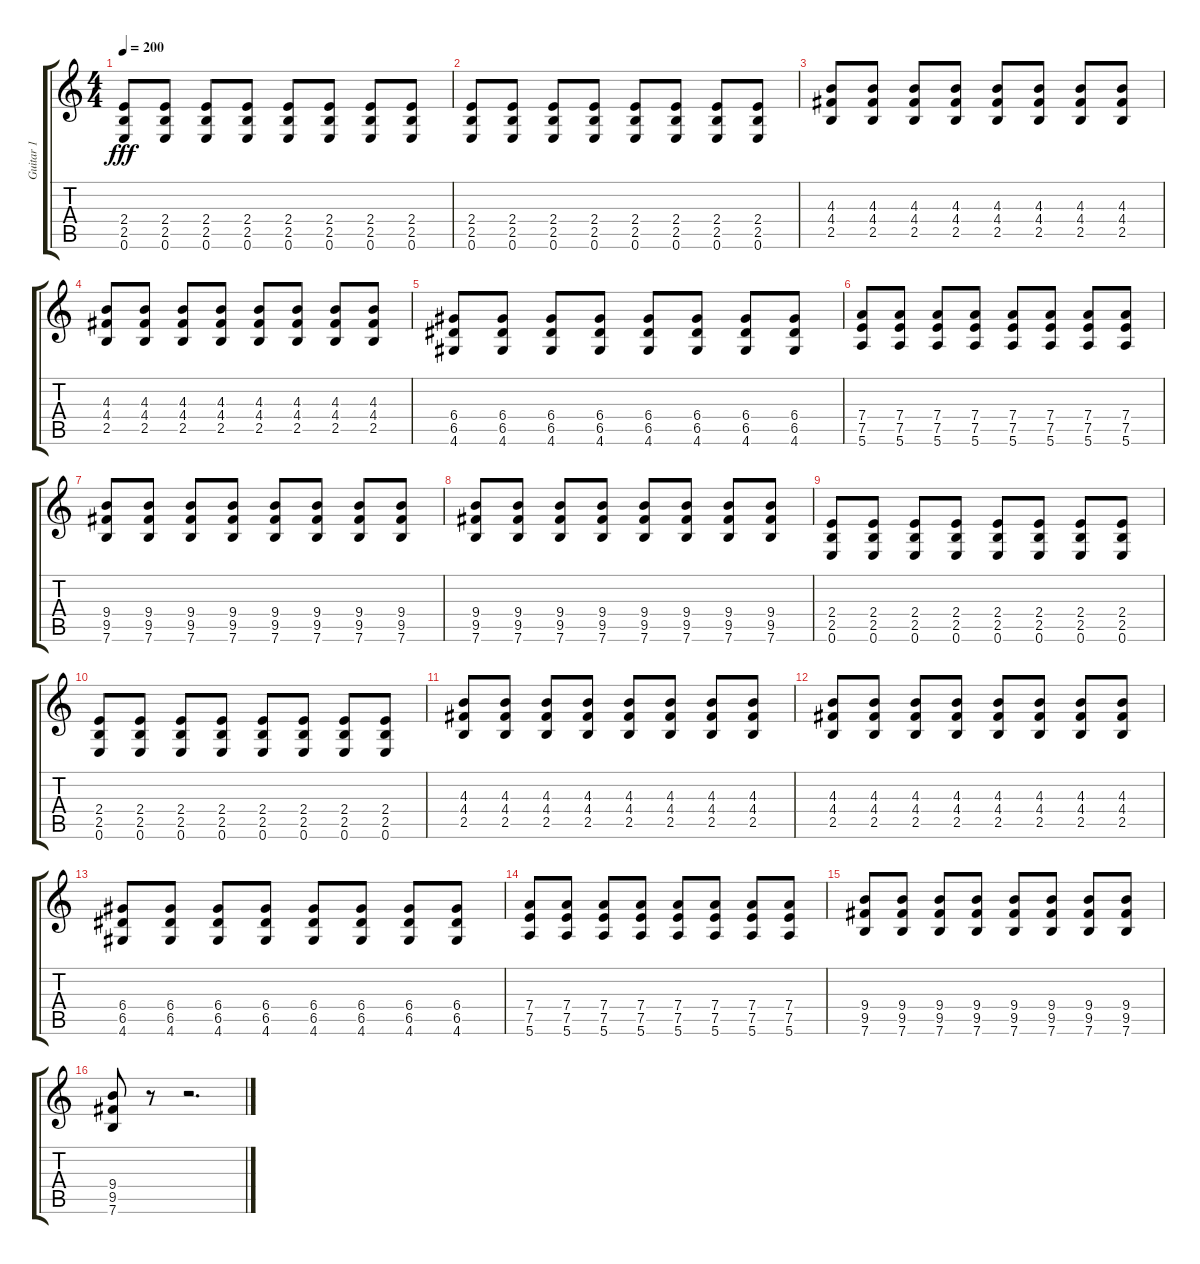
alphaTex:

\track ("Guitar 1" "Guitar 1") {instrument overdrivenguitar}
\staff {score tabs}
\tuning (E4 B3 G3 D3 A2 E2) {hide}
\ts (4 4)
\tempo 200
\clef g2
\ks c
(2.4 2.5 0.6).8{dy fff} (2.4 2.5 0.6).8 (2.4 2.5 0.6).8 (2.4 2.5 0.6).8 (2.4 2.5 0.6).8 (2.4 2.5 0.6).8 (2.4 2.5 0.6).8 (2.4 2.5 0.6).8 |
(2.4 2.5 0.6).8 (2.4 2.5 0.6).8 (2.4 2.5 0.6).8 (2.4 2.5 0.6).8 (2.4 2.5 0.6).8 (2.4 2.5 0.6).8 (2.4 2.5 0.6).8 (2.4 2.5 0.6).8 |
(4.3 4.4 2.5).8 (4.3 4.4 2.5).8 (4.3 4.4 2.5).8 (4.3 4.4 2.5).8 (4.3 4.4 2.5).8 (4.3 4.4 2.5).8 (4.3 4.4 2.5).8 (4.3 4.4 2.5).8 |
(4.3 4.4 2.5).8 (4.3 4.4 2.5).8 (4.3 4.4 2.5).8 (4.3 4.4 2.5).8 (4.3 4.4 2.5).8 (4.3 4.4 2.5).8 (4.3 4.4 2.5).8 (4.3 4.4 2.5).8 |
(6.4 6.5 4.6).8 (6.4 6.5 4.6).8 (6.4 6.5 4.6).8 (6.4 6.5 4.6).8 (6.4 6.5 4.6).8 (6.4 6.5 4.6).8 (6.4 6.5 4.6).8 (6.4 6.5 4.6).8 |
(7.4 7.5 5.6).8 (7.4 7.5 5.6).8 (7.4 7.5 5.6).8 (7.4 7.5 5.6).8 (7.4 7.5 5.6).8 (7.4 7.5 5.6).8 (7.4 7.5 5.6).8 (7.4 7.5 5.6).8 |
(9.4 9.5 7.6).8 (9.4 9.5 7.6).8 (9.4 9.5 7.6).8 (9.4 9.5 7.6).8 (9.4 9.5 7.6).8 (9.4 9.5 7.6).8 (9.4 9.5 7.6).8 (9.4 9.5 7.6).8 |
(9.4 9.5 7.6).8 (9.4 9.5 7.6).8 (9.4 9.5 7.6).8 (9.4 9.5 7.6).8 (9.4 9.5 7.6).8 (9.4 9.5 7.6).8 (9.4 9.5 7.6).8 (9.4 9.5 7.6).8 |
(2.4 2.5 0.6).8 (2.4 2.5 0.6).8 (2.4 2.5 0.6).8 (2.4 2.5 0.6).8 (2.4 2.5 0.6).8 (2.4 2.5 0.6).8 (2.4 2.5 0.6).8 (2.4 2.5 0.6).8 |
(2.4 2.5 0.6).8 (2.4 2.5 0.6).8 (2.4 2.5 0.6).8 (2.4 2.5 0.6).8 (2.4 2.5 0.6).8 (2.4 2.5 0.6).8 (2.4 2.5 0.6).8 (2.4 2.5 0.6).8 |
(4.3 4.4 2.5).8 (4.3 4.4 2.5).8 (4.3 4.4 2.5).8 (4.3 4.4 2.5).8 (4.3 4.4 2.5).8 (4.3 4.4 2.5).8 (4.3 4.4 2.5).8 (4.3 4.4 2.5).8 |
(4.3 4.4 2.5).8 (4.3 4.4 2.5).8 (4.3 4.4 2.5).8 (4.3 4.4 2.5).8 (4.3 4.4 2.5).8 (4.3 4.4 2.5).8 (4.3 4.4 2.5).8 (4.3 4.4 2.5).8 |
(6.4 6.5 4.6).8 (6.4 6.5 4.6).8 (6.4 6.5 4.6).8 (6.4 6.5 4.6).8 (6.4 6.5 4.6).8 (6.4 6.5 4.6).8 (6.4 6.5 4.6).8 (6.4 6.5 4.6).8 |
(7.4 7.5 5.6).8 (7.4 7.5 5.6).8 (7.4 7.5 5.6).8 (7.4 7.5 5.6).8 (7.4 7.5 5.6).8 (7.4 7.5 5.6).8 (7.4 7.5 5.6).8 (7.4 7.5 5.6).8 |
(9.4 9.5 7.6).8 (9.4 9.5 7.6).8 (9.4 9.5 7.6).8 (9.4 9.5 7.6).8 (9.4 9.5 7.6).8 (9.4 9.5 7.6).8 (9.4 9.5 7.6).8 (9.4 9.5 7.6).8 |
(9.4 9.5 7.6).8 r.8 r.2{d}
